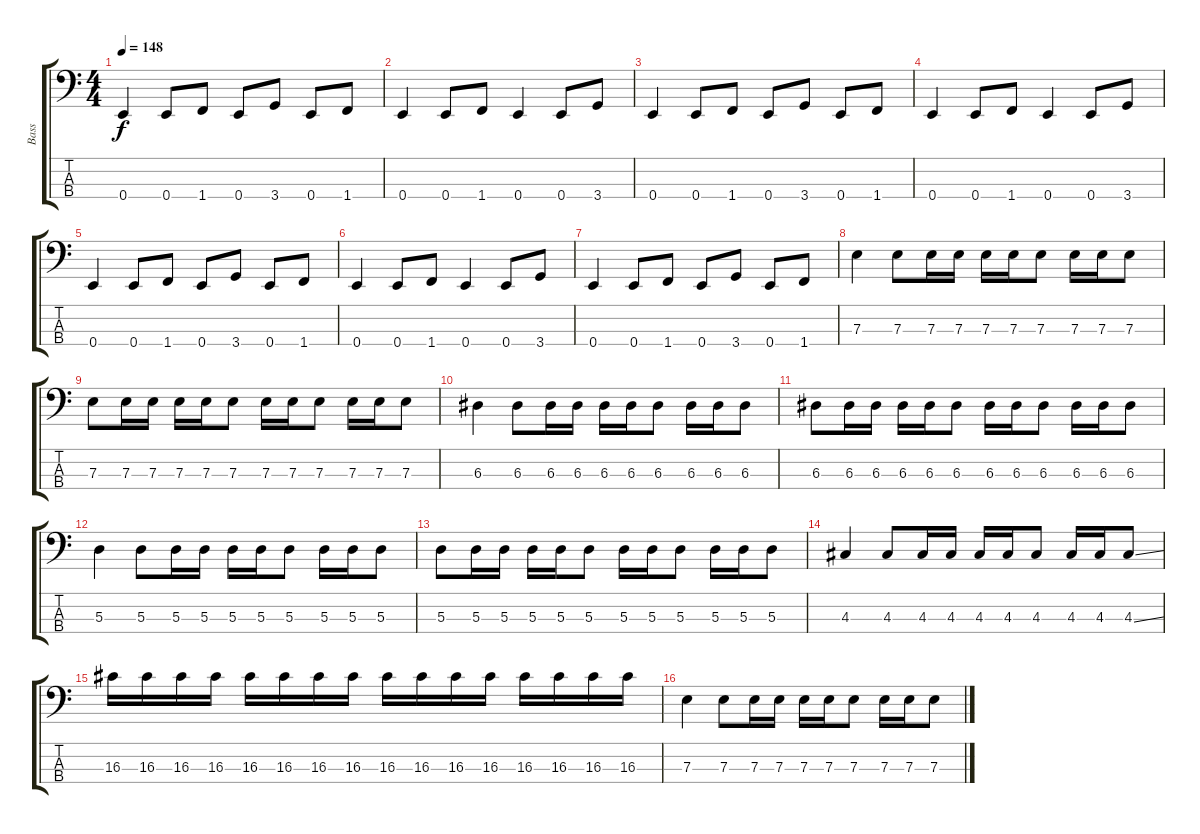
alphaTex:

\track ("Bass" "Bass") {instrument electricbasspick}
\staff {score tabs}
\tuning (G2 D2 A1 E1) {hide}
\ts (4 4)
\tempo 148
\clef f4
\ks c
0.4.4{dy f} 0.4.8 1.4.8 0.4.8 3.4.8 0.4.8 1.4.8 |
0.4.4 0.4.8 1.4.8 0.4.4 0.4.8 3.4.8 |
0.4.4 0.4.8 1.4.8 0.4.8 3.4.8 0.4.8 1.4.8 |
0.4.4 0.4.8 1.4.8 0.4.4 0.4.8 3.4.8 |
0.4.4 0.4.8 1.4.8 0.4.8 3.4.8 0.4.8 1.4.8 |
0.4.4 0.4.8 1.4.8 0.4.4 0.4.8 3.4.8 |
0.4.4 0.4.8 1.4.8 0.4.8 3.4.8 0.4.8 1.4.8 |
7.3.4 7.3.8 7.3.16 7.3.16 7.3.16 7.3.16 7.3.8 7.3.16 7.3.16 7.3.8 |
7.3.8 7.3.16 7.3.16 7.3.16 7.3.16 7.3.8 7.3.16 7.3.16 7.3.8 7.3.16 7.3.16 7.3.8 |
6.3.4 6.3.8 6.3.16 6.3.16 6.3.16 6.3.16 6.3.8 6.3.16 6.3.16 6.3.8 |
6.3.8 6.3.16 6.3.16 6.3.16 6.3.16 6.3.8 6.3.16 6.3.16 6.3.8 6.3.16 6.3.16 6.3.8 |
5.3.4 5.3.8 5.3.16 5.3.16 5.3.16 5.3.16 5.3.8 5.3.16 5.3.16 5.3.8 |
5.3.8 5.3.16 5.3.16 5.3.16 5.3.16 5.3.8 5.3.16 5.3.16 5.3.8 5.3.16 5.3.16 5.3.8 |
4.3.4 4.3.8 4.3.16 4.3.16 4.3.16 4.3.16 4.3.8 4.3.16 4.3.16 4.3{ss}.8 |
16.3.16 16.3.16 16.3.16 16.3.16 16.3.16 16.3.16 16.3.16 16.3.16 16.3.16 16.3.16 16.3.16 16.3.16 16.3.16 16.3.16 16.3.16 16.3.16 |
7.3.4 7.3.8 7.3.16 7.3.16 7.3.16 7.3.16 7.3.8 7.3.16 7.3.16 7.3.8
